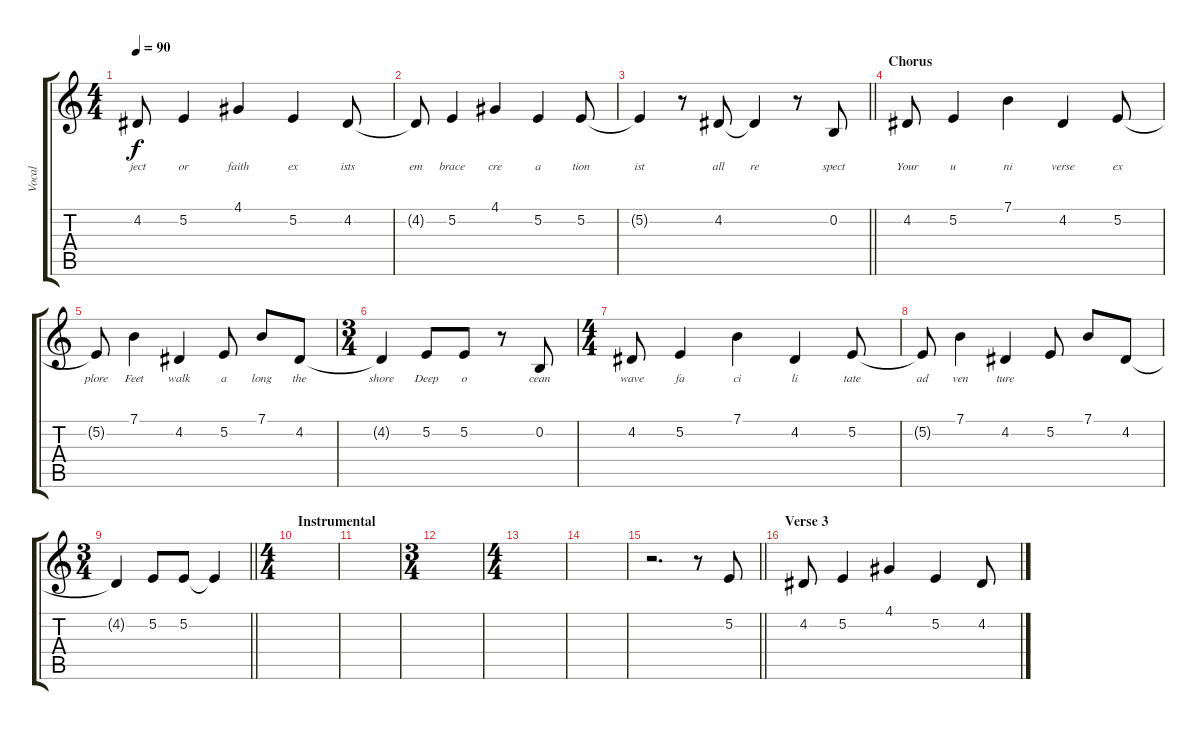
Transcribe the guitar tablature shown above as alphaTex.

\track ("Vocal" "Vocal") {instrument acousticgrandpiano}
\staff {score tabs}
\tuning (E4 B3 G3 D3 A2 E2) {hide}
\ts (4 4)
\tempo 90
\clef g2
\ks c
4.2.8{lyrics (0 "ject") lyrics (1 "") lyrics (2 "") lyrics (3 "") lyrics (4 "") dy f} 5.2.4{lyrics (0 "or") lyrics (1 "") lyrics (2 "") lyrics (3 "") lyrics (4 "")} 4.1.4{lyrics (0 "faith") lyrics (1 "") lyrics (2 "") lyrics (3 "") lyrics (4 "")} 5.2.4{lyrics (0 "ex") lyrics (1 "") lyrics (2 "") lyrics (3 "") lyrics (4 "")} 4.2.8{lyrics (0 "ists") lyrics (1 "") lyrics (2 "") lyrics (3 "") lyrics (4 "")} |
4.2{t}.8{lyrics (0 "em") lyrics (1 "") lyrics (2 "") lyrics (3 "") lyrics (4 "")} 5.2.4{lyrics (0 "brace") lyrics (1 "") lyrics (2 "") lyrics (3 "") lyrics (4 "")} 4.1.4{lyrics (0 "cre") lyrics (1 "") lyrics (2 "") lyrics (3 "") lyrics (4 "")} 5.2.4{lyrics (0 "a") lyrics (1 "") lyrics (2 "") lyrics (3 "") lyrics (4 "")} 5.2.8{lyrics (0 "tion") lyrics (1 "") lyrics (2 "") lyrics (3 "") lyrics (4 "")} |
\barLineRight lightlight
5.2{t}.4{lyrics (0 "ist") lyrics (1 "") lyrics (2 "") lyrics (3 "") lyrics (4 "")} r.8 4.2.8{lyrics (0 "all") lyrics (1 "") lyrics (2 "") lyrics (3 "") lyrics (4 "")} 4.2{t}.4{lyrics (0 "re") lyrics (1 "") lyrics (2 "") lyrics (3 "") lyrics (4 "")} r.8 0.2.8{lyrics (0 "spect") lyrics (1 "") lyrics (2 "") lyrics (3 "") lyrics (4 "")} |
\section ("" "Chorus")
4.2.8{lyrics (0 "Your") lyrics (1 "") lyrics (2 "") lyrics (3 "") lyrics (4 "")} 5.2.4{lyrics (0 "u") lyrics (1 "") lyrics (2 "") lyrics (3 "") lyrics (4 "")} 7.1.4{lyrics (0 "ni") lyrics (1 "") lyrics (2 "") lyrics (3 "") lyrics (4 "")} 4.2.4{lyrics (0 "verse") lyrics (1 "") lyrics (2 "") lyrics (3 "") lyrics (4 "")} 5.2.8{lyrics (0 "ex") lyrics (1 "") lyrics (2 "") lyrics (3 "") lyrics (4 "")} |
5.2{t}.8{lyrics (0 "plore") lyrics (1 "") lyrics (2 "") lyrics (3 "") lyrics (4 "")} 7.1.4{lyrics (0 "Feet") lyrics (1 "") lyrics (2 "") lyrics (3 "") lyrics (4 "")} 4.2.4{lyrics (0 "walk") lyrics (1 "") lyrics (2 "") lyrics (3 "") lyrics (4 "")} 5.2.8{lyrics (0 "a") lyrics (1 "") lyrics (2 "") lyrics (3 "") lyrics (4 "")} 7.1.8{lyrics (0 "long") lyrics (1 "") lyrics (2 "") lyrics (3 "") lyrics (4 "")} 4.2.8{lyrics (0 "the") lyrics (1 "") lyrics (2 "") lyrics (3 "") lyrics (4 "")} |
\ts (3 4)
4.2{t}.4{lyrics (0 "shore") lyrics (1 "") lyrics (2 "") lyrics (3 "") lyrics (4 "")} 5.2.8{lyrics (0 "Deep") lyrics (1 "") lyrics (2 "") lyrics (3 "") lyrics (4 "")} 5.2.8{lyrics (0 "o") lyrics (1 "") lyrics (2 "") lyrics (3 "") lyrics (4 "")} r.8 0.2.8{lyrics (0 "cean") lyrics (1 "") lyrics (2 "") lyrics (3 "") lyrics (4 "")} |
\ts (4 4)
4.2.8{lyrics (0 "wave") lyrics (1 "") lyrics (2 "") lyrics (3 "") lyrics (4 "")} 5.2.4{lyrics (0 "fa") lyrics (1 "") lyrics (2 "") lyrics (3 "") lyrics (4 "")} 7.1.4{lyrics (0 "ci") lyrics (1 "") lyrics (2 "") lyrics (3 "") lyrics (4 "")} 4.2.4{lyrics (0 "li") lyrics (1 "") lyrics (2 "") lyrics (3 "") lyrics (4 "")} 5.2.8{lyrics (0 "tate") lyrics (1 "") lyrics (2 "") lyrics (3 "") lyrics (4 "")} |
5.2{t}.8{lyrics (0 "ad") lyrics (1 "") lyrics (2 "") lyrics (3 "") lyrics (4 "")} 7.1.4{lyrics (0 "ven") lyrics (1 "") lyrics (2 "") lyrics (3 "") lyrics (4 "")} 4.2.4{lyrics (0 "ture") lyrics (1 "") lyrics (2 "") lyrics (3 "") lyrics (4 "")} 5.2.8 7.1.8 4.2.8 |
\ts (3 4)
\barLineRight lightlight
4.2{t}.4 5.2.8 5.2.8 5.2{t}.4 |
\ts (4 4)
\section ("" "Instrumental")
|
|
\ts (3 4)
|
\ts (4 4)
|
|
\barLineRight lightlight
r.2{d} r.8 5.2.8 |
\section ("" "Verse 3")
4.2.8 5.2.4 4.1.4 5.2.4 4.2.8
